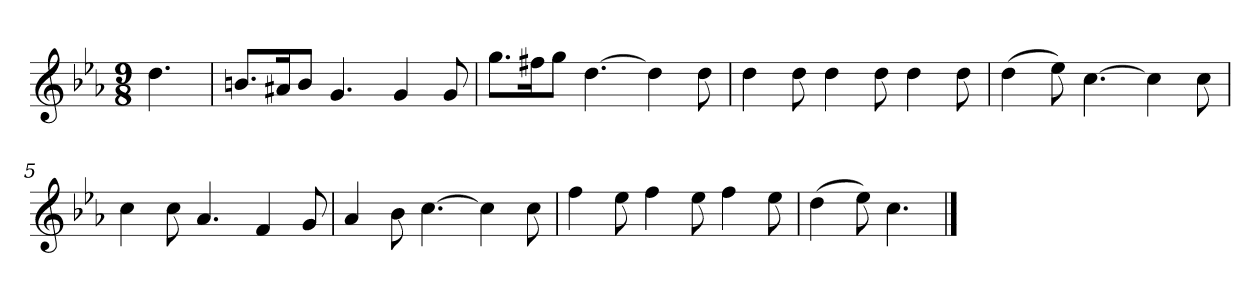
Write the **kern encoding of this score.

**kern
*part1
*staff1
*k[b-e-a-]
*M9/8
*MM120
=
4.dd
=1
8.bnL
16a#XK
8bJ
4.g
4g
8g
=2
8.ggL
16ff#XK
8ggJ
[4.dd
4dd]
8dd
=3
4dd
8dd
4dd
8dd
4dd
8dd
=4
(4dd
8ee-)
[4.cc
4cc]
8cc
=5
4cc
8cc
4.a-
4f
8g
=6
4a-
8b-
[4.cc
4cc]
8cc
=7
4ff
8ee-
4ff
8ee-
4ff
8ee-
=8
(4dd
8ee-)
4.cc
==
*-
